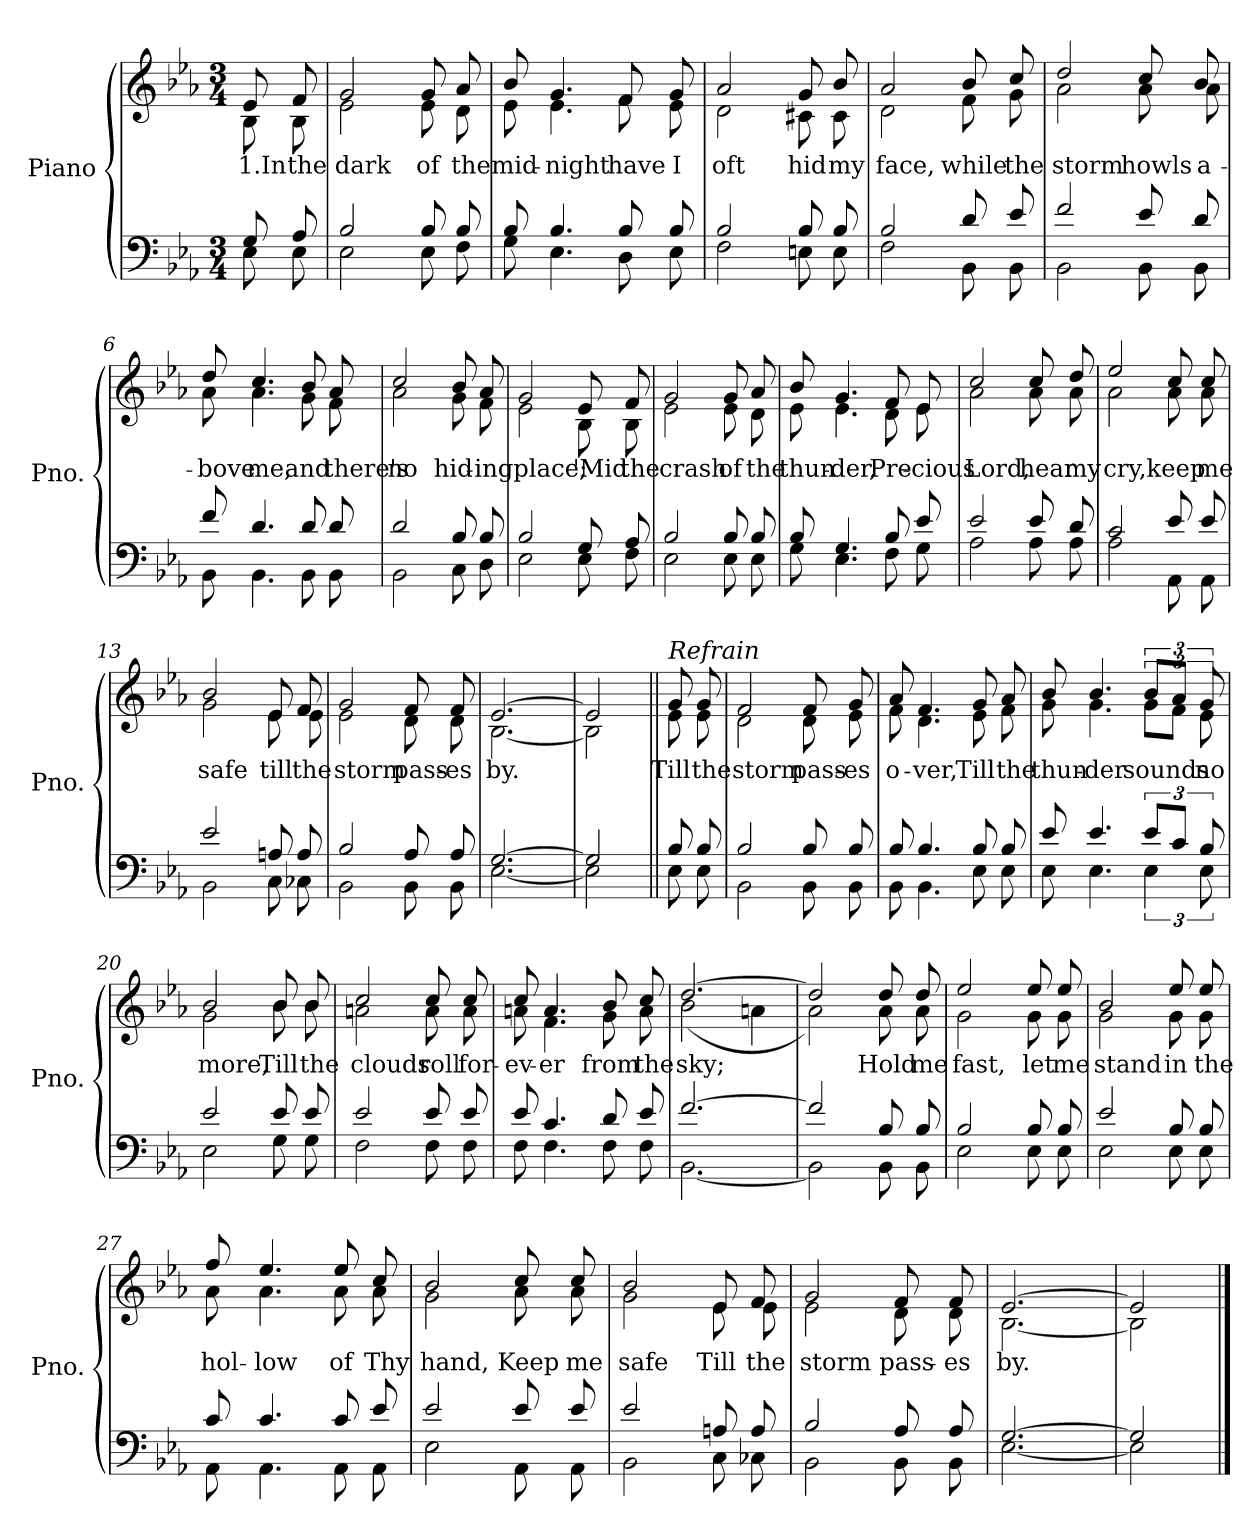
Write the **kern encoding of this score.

**kern	**kern	**text
*part1	*part1	*part1
*staff2	*staff1	*staff1
*I"Piano	*	*
*I'Pno.	*	*
*clefF4	*clefG2	*
*k[b-e-a-]	*k[b-e-a-]	*
*M3/4	*M3/4	*
*MM80	*MM80	*
=	=	=
*^	*	*
!	!	!	!LO:LY:b
*	*	*^	*
8G/	8E-\	8e-/	8B-\	1.In
!	!	!	!	!LO:LY:b
8A-/	8E-\	8f/	8B-\	the
=1	=1	=1	=1	=1
!	!	!	!	!LO:LY:b
2B-/	2E-\	2g/	2e-\	dark
!	!	!	!	!LO:LY:b
8B-/	8E-\	8g/	8e-\	of
!	!	!	!	!LO:LY:b
8B-/	8F\	8a-/	8d\	the
=2	=2	=2	=2	=2
!	!	!	!	!LO:LY:b
8B-/	8G\	8b-/	8e-\	mid-
!	!	!	!	!LO:LY:b
4.B-/	4.E-\	4.g/	4.e-\	-night
!	!	!	!	!LO:LY:b
8B-/	8D\	8f/	8f\	have
!	!	!	!	!LO:LY:b
8B-/	8E-\	8g/	8e-\	I
=3	=3	=3	=3	=3
!	!	!	!	!LO:LY:b
2B-/	2F\	2a-/	2d\	oft
!	!	!	!	!LO:LY:b
8B-/	8En\	8g/	8c#X\	hid
!	!	!	!	!LO:LY:b
8B-/	8E\	8b-/	8c#\	my
=4	=4	=4	=4	=4
!	!	!	!	!LO:LY:b
2B-/	2F\	2a-/	2d\	face,
!	!	!	!	!LO:LY:b
8d/	8BB-\	8b-/	8f\	while
!	!	!	!	!LO:LY:b
8e-/	8BB-\	8cc/	8g\	the
=5	=5	=5	=5	=5
!	!	!	!	!LO:LY:b
2f/	2BB-\	2dd/	2a-\	storm
!	!	!	!	!LO:LY:b
8e-/	8BB-\	8cc/	8a-\	howls
!	!	!	!	!LO:LY:b
8d/	8BB-\	8b-/	8a-\	a-
!!LO:LB:g=z	!!
=6	=6	=6	=6	=6
!	!	!	!	!LO:LY:b
8f/	8BB-\	8dd/	8a-\	-bove
!	!	!	!	!LO:LY:b
4.d/	4.BB-\	4.cc/	4.a-\	me,
!	!	!	!	!LO:LY:b
8d/	8BB-\	8b-/	8g\	and
!	!	!	!	!LO:LY:b
8d/	8BB-\	8a-/	8f\	there's
=7	=7	=7	=7	=7
!	!	!	!	!LO:LY:b
2d/	2BB-\	2cc/	2a-\	no
!	!	!	!	!LO:LY:b
8B-/	8C\	8b-/	8g\	hid-
!	!	!	!	!LO:LY:b
8B-/	8D\	8a-/	8f\	-ing
=8	=8	=8	=8	=8
!	!	!	!	!LO:LY:b
2B-/	2E-\	2g/	2e-\	place;
!	!	!	!	!LO:LY:b
8G/	8E-\	8e-/	8B-\	'Mid
!	!	!	!	!LO:LY:b
8A-/	8F\	8f/	8B-\	the
=9	=9	=9	=9	=9
!	!	!	!	!LO:LY:b
2B-/	2E-\	2g/	2e-\	crash
!	!	!	!	!LO:LY:b
8B-/	8E-\	8g/	8e-\	of
!	!	!	!	!LO:LY:b
8B-/	8E-\	8a-/	8d\	the
=10	=10	=10	=10	=10
!	!	!	!	!LO:LY:b
8B-/	8G\	8b-/	8e-\	thun-
!	!	!	!	!LO:LY:b
4.G/	4.E-\	4.g/	4.e-\	-der,
!	!	!	!	!LO:LY:b
8B-/	8F\	8f/	8d\	Pre-
!	!	!	!	!LO:LY:b
8e-/	8G\	8e-/	8e-\	-cious
=11	=11	=11	=11	=11
!	!	!	!	!LO:LY:b
2e-/	2A-\	2cc/	2a-\	Lord,
!	!	!	!	!LO:LY:b
8e-/	8A-\	8cc/	8a-\	hear
!	!	!	!	!LO:LY:b
8d/	8A-\	8dd/	8a-\	my
!!LO:LB:g=z	!!
=12	=12	=12	=12	=12
!	!	!	!	!LO:LY:b
2c/	2A-\	2ee-/	2a-\	cry,
!	!	!	!	!LO:LY:b
8e-/	8AA-\	8cc/	8a-\	keep
!	!	!	!	!LO:LY:b
8e-/	8AA-\	8cc/	8a-\	me
=13	=13	=13	=13	=13
!	!	!	!	!LO:LY:b
2e-/	2BB-\	2b-/	2g\	safe
!	!	!	!	!LO:LY:b
8An/	8C\	8e-/	8e-\	till
!	!	!	!	!LO:LY:b
8A/	8C-X\	8f/	8e-\	the
=14	=14	=14	=14	=14
!	!	!	!	!LO:LY:b
2B-/	2BB-\	2g/	2e-\	storm
!	!	!	!	!LO:LY:b
8A-/	8BB-\	8f/	8d\	pass-
!	!	!	!	!LO:LY:b
8A-/	8BB-\	8f/	8d\	-es
=15	=15	=15	=15	=15
!	!	!	!	!LO:LY:b
[2.G/	[2.E-\	[2.e-/	[2.B-\	by.
=16	=16	=16	=16	=16
2G/]	2E-\]	2e-/]	2B-\]	.
=16X1||	=16X1||	=16X1||	=16X1||	=16X1||
!	!	!LO:TX:a:i:t=Refrain	!	!
!	!	!	!	!LO:LY:b
8B-/	8E-\	8g/	8e-\	Till
!	!	!	!	!LO:LY:b
8B-/	8E-\	8g/	8e-\	the
=17	=17	=17	=17	=17
!	!	!	!	!LO:LY:b
2B-/	2BB-\	2f/	2d\	storm
!	!	!	!	!LO:LY:b
8B-/	8BB-\	8f/	8d\	pass-
!	!	!	!	!LO:LY:b
8B-/	8BB-\	8g/	8e-\	-es
=18	=18	=18	=18	=18
!	!	!	!	!LO:LY:b
8B-/	8BB-\	8a-/	8f\	o-
!	!	!	!	!LO:LY:b
4.B-/	4.BB-\	4.f/	4.d\	-ver,
!	!	!	!	!LO:LY:b
8B-/	8E-\	8g/	8e-\	Till
!	!	!	!	!LO:LY:b
8B-/	8E-\	8a-/	8f\	the
!!LO:LB:g=z	!!
=19	=19	=19	=19	=19
!	!	!	!	!LO:LY:b
8e-/	8E-\	8b-/	8g\	thun-
!	!	!	!	!LO:LY:b
4.e-/	4.E-\	4.b-/	4.g\	-der
!	!	!	!	!LO:LY:b
12e-/L	6E-\	12b-/L	12g\L	sounds
12c/J	.	12a-/J	12f\J	.
!	!	!	!	!LO:LY:b
12B-/	12E-\	12g/	12e-\	no
=20	=20	=20	=20	=20
!	!	!	!	!LO:LY:b
2e-/	2E-\	2b-/	2g\	more,
!	!	!	!	!LO:LY:b
8e-/	8G\	8b-/	8b-\	Till
!	!	!	!	!LO:LY:b
8e-/	8G\	8b-/	8b-\	the
=21	=21	=21	=21	=21
!	!	!	!	!LO:LY:b
2e-/	2F\	2cc/	2an\	clouds
!	!	!	!	!LO:LY:b
8e-/	8F\	8cc/	8a\	roll
!	!	!	!	!LO:LY:b
8e-/	8F\	8cc/	8a\	for-
=22	=22	=22	=22	=22
!	!	!	!	!LO:LY:b
8e-/	8F\	8cc/	8an\	-ev-
!	!	!	!	!LO:LY:b
4.c/	4.F\	4.a/	4.f\	-er
!	!	!	!	!LO:LY:b
8d/	8F\	8b-/	8g\	from
!	!	!	!	!LO:LY:b
8e-/	8F\	8cc/	8a\	the
=23	=23	=23	=23	=23
!	!	!	!	!LO:LY:b
[2.f/	[2.BB-\	[2.dd/	(2b-\	sky;
.	.	.	4an\	.
=24	=24	=24	=24	=24
2f/]	2BB-\]	2dd/]	2a-\)	.
!	!	!	!	!LO:LY:b
8B-/	8BB-\	8dd/	8a-\	Hold
!	!	!	!	!LO:LY:b
8B-/	8BB-\	8dd/	8a-\	me
=25	=25	=25	=25	=25
!	!	!	!	!LO:LY:b
2B-/	2E-\	2ee-/	2g\	fast,
!	!	!	!	!LO:LY:b
8B-/	8E-\	8ee-/	8g\	let
!	!	!	!	!LO:LY:b
8B-/	8E-\	8ee-/	8g\	me
!!LO:PB:g=z	!!
=26	=26	=26	=26	=26
!	!	!	!	!LO:LY:b
2e-/	2E-\	2b-/	2g\	stand
!	!	!	!	!LO:LY:b
8B-/	8E-\	8ee-/	8g\	in
!	!	!	!	!LO:LY:b
8B-/	8E-\	8ee-/	8g\	the
=27	=27	=27	=27	=27
!	!	!	!	!LO:LY:b
8c/	8AA-\	8ff/	8a-\	hol-
!	!	!	!	!LO:LY:b
4.c/	4.AA-\	4.ee-/	4.a-\	-low
!	!	!	!	!LO:LY:b
8c/	8AA-\	8ee-/	8a-\	of
!	!	!	!	!LO:LY:b
8e-/	8AA-\	8cc/	8a-\	Thy
=28	=28	=28	=28	=28
!	!	!	!	!LO:LY:b
2e-/	2E-\	2b-/	2g\	hand,
!	!	!	!	!LO:LY:b
8e-/	8AA-\	8cc/	8a-\	Keep
!	!	!	!	!LO:LY:b
8e-/	8AA-\	8cc/	8a-\	me
=29	=29	=29	=29	=29
!	!	!	!	!LO:LY:b
2e-/	2BB-\	2b-/	2g\	safe
!	!	!	!	!LO:LY:b
8An/	8C\	8e-/	8e-\	Till
!	!	!	!	!LO:LY:b
8A/	8C-X\	8f/	8e-\	the
=30	=30	=30	=30	=30
!	!	!	!	!LO:LY:b
2B-/	2BB-\	2g/	2e-\	storm
!	!	!	!	!LO:LY:b
8A-/	8BB-\	8f/	8d\	pass-
!	!	!	!	!LO:LY:b
8A-/	8BB-\	8f/	8d\	-es
=31	=31	=31	=31	=31
!	!	!	!	!LO:LY:b
[2.G/	[2.E-\	[2.e-/	[2.B-\	by.
=32	=32	=32	=32	=32
2G/]	2E-\]	2e-/]	2B-\]	.
*v	*v	*	*	*
*	*v	*v	*
==	==	==
*-	*-	*-
